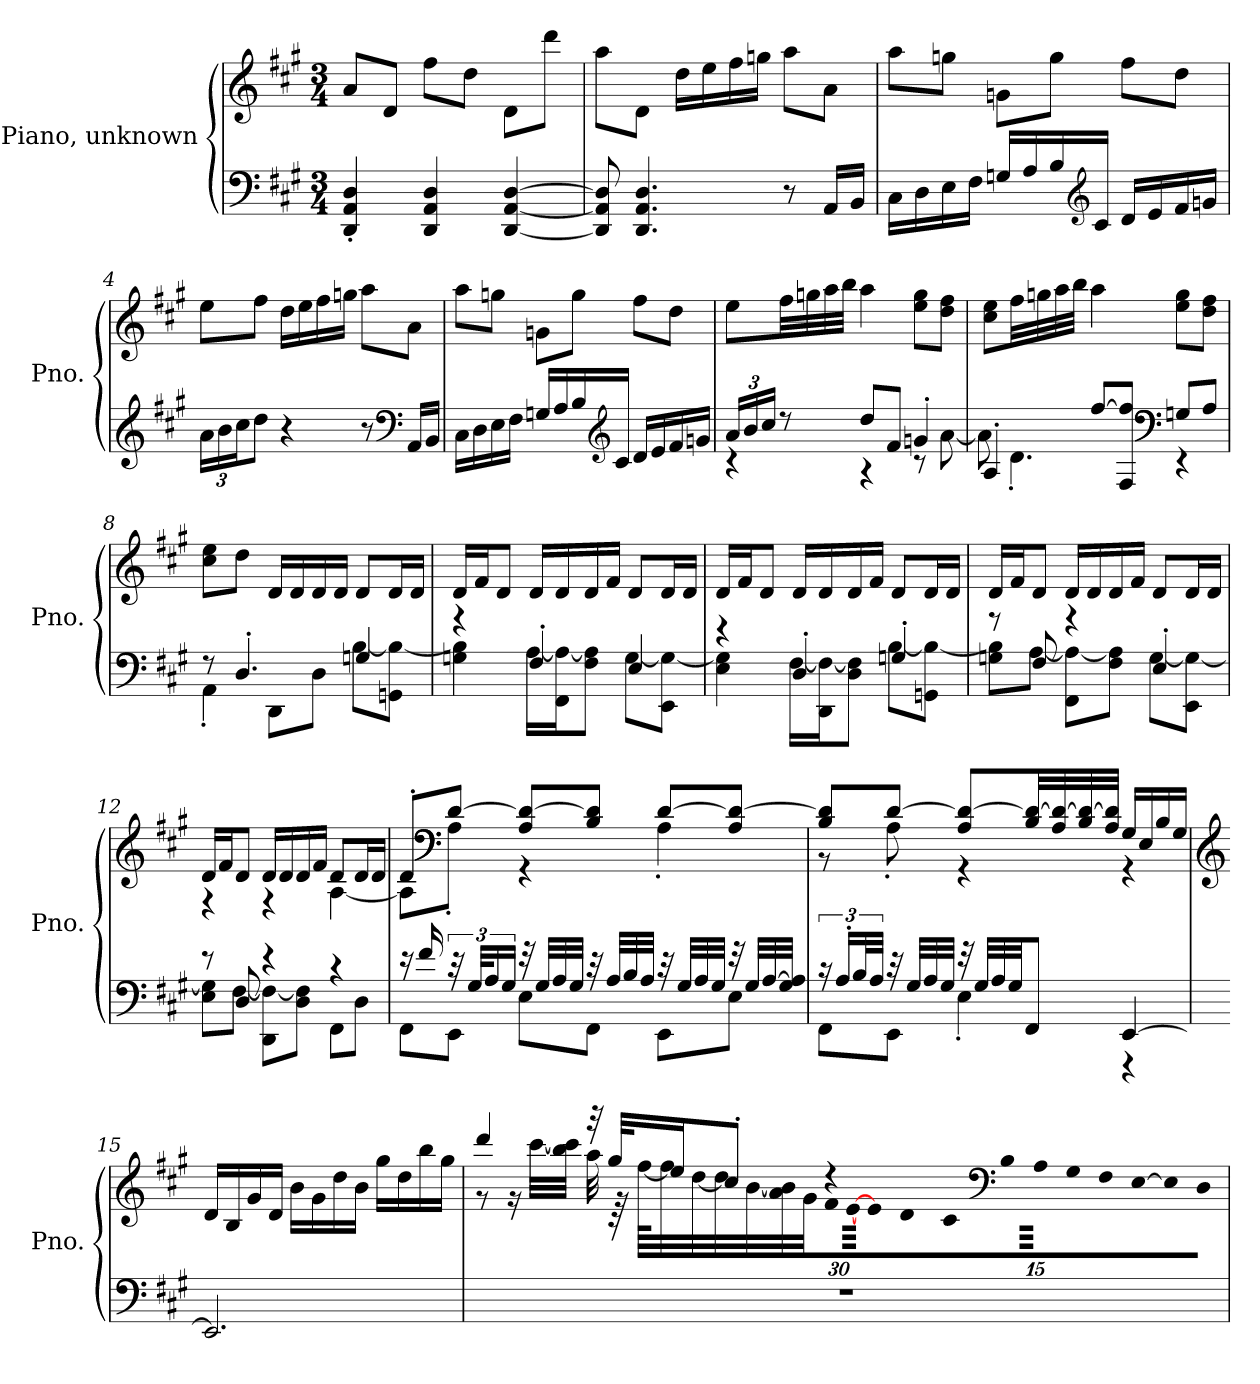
**kern	**kern
*part1	*part1
*staff2	*staff1
*I"Piano, unknown	*
*I'Pno.	*
*clefF4	*clefG2
*k[f#c#g#]	*k[f#c#g#]
*M3/4	*M3/4
*MM106	*MM106
=1	=1
4DD/' 4AA/' 4D/'	8a/L
.	8d/J
4DD/ 4AA/ 4D/	8ff#\L
.	8dd\J
[4DD/ [4AA/ [4D/	8d\L
.	8ddd\J
=2	=2
8DD/] 8AA/] 8D/]	8aa\L
4.DD/ 4.AA/ 4.D/	8d\J
.	16dd\LL
.	16ee\
.	16ff#\
.	16ggn\JJ
8r	8aa\L
16AA/LL	8a\J
16BB/JJ	.
=3	=3
16C#\LL	8aa\L
16D\	.
16E\	8ggn\J
16F#\JJ	.
16Gn/LL	8gn\L
16A/	.
16B/	8gg\J
*clefG2	*
16c#/JJ	.
16d/LL	8ff#\L
16e/	.
16f#/	8dd\J
16gn/JJ	.
!!LO:LB:g=z
=4	=4
*Xbrackettup	*
24a\LL	8ee\L
24b\	.
24cc#\J	.
8dd\J	8ff#\J
4r	16dd\LL
.	16ee\
.	16ff#\
.	16ggn\JJ
8r	8aa\L
*clefF4	*
16AA/LL	8a\J
16BB/JJ	.
=5	=5
16C#\LL	8aa\L
16D\	.
16E\	8ggn\J
16F#\JJ	.
16Gn/LL	8gn\L
16A/	.
16B/	8gg\J
*clefG2	*
16c#/JJ	.
16d/LL	8ff#\L
16e/	.
16f#/	8dd\J
16gn/JJ	.
=6	=6
*^	*
24a/LL	4r	8ee\L
24b/	.	.
24cc#/JJ	.	.
8r	.	32ff#\LL
.	.	32ggn\
.	.	32aa\
.	.	32bb\JJJ
8dd/L	4r	4aa\
8f#/J	.	.
4gn'/	8r	8ee\ 8gg\L
.	[8a\	8dd\ 8ff#\J
!!LO:LB:g=z
=7	=7	=7
4A'/	8a\]	8cc#\ 8ee\L
.	4.d'\	32ff#\LL
.	.	32ggn\
.	.	32aa\
.	.	32bb\JJJ
[8ff#/L	.	4aa\
8F#/ 8ff#/]J	.	.
*clefF4	*	*
8Gn/L	4r	8ee\ 8gg\L
8A/J	.	8dd\ 8ff#\J
=8	=8	=8
8r	4AA'\	8cc#\ 8ee\L
4.D'/	.	8dd\J
.	8DD\L	16d/LL
.	.	16d/
.	8D\J	16d/
.	.	16d/JJ
4Gn/	[8B\L	8d/L
.	8GGn\ 8B\_J	16d/L
.	.	16d/JJ
=9	=9	=9
4r	4Gn\ 4B\]	16d/LL
.	.	16f#/J
.	.	8d/J
4F#'/	[16A\LL	16d/LL
.	16FF#\ 16A\_J	16d/
.	8F#\ 8A\]J	16d/
.	.	16f#/JJ
4E/	[8G\L	8d/L
.	8EE\ 8G\_J	16d/L
.	.	16d/JJ
!!LO:LB:g=z
=10	=10	=10
4r	4E\ 4G\]	16d/LL
.	.	16f#/J
.	.	8d/J
4D'/	[16F#\LL	16d/LL
.	16DD\ 16F#\_J	16d/
.	8D\ 8F#\]J	16d/
.	.	16f#/JJ
4Gn'/	[8B\L	8d/L
.	8GGn\ 8B\_J	16d/L
.	.	16d/JJ
=11	=11	=11
8r	8Gn\ 8B\]L	16d/LL
.	.	16f#/J
8F#/	[8A\J	8d/J
4r	8FF#\ 8A\_L	16d/LL
.	.	16d/
.	8F#\ 8A\]J	16d/
.	.	16f#/JJ
4E'/	[8G\L	8d/L
.	8EE\ 8G\_J	16d/L
.	.	16d/JJ
=12	=12	=12
*	*	*^
8r	8E\ 8G\]L	16d/LL	4r
.	.	16f#/J	.
8D/	[8F#\J	8d/J	.
4r	8DD\ 8F#\_L	16d/LL	4r
.	.	16d/	.
.	8D\ 8F#\]J	16d/	.
.	.	16f#/JJ	.
4r	8FF#\L	8d/L	[4A\
.	8D\J	16d/L	.
.	.	16d/JJ	.
!!LO:LB:g=z	!!
=13	=13	=13	=13
16r	8FF#\L	8d'/L	8A\L]
16f#/	.	.	.
*	*	*clefF4	*
*brackettup	*	*	*
48r	8EE\J	[8d/J	8A'\J
48G#/KLL	.	.	.
24A/	.	.	.
24G#/JJ	.	.	.
32r	8E\L	8A/ 8d/_L	4r
32G#/LLL	.	.	.
32A/	.	.	.
32G#/JJJ	.	.	.
32r	8FF#\J	8B/ 8d/]J	.
32A/LLL	.	.	.
32B/	.	.	.
32A/JJJ	.	.	.
32r	8EE\L	[8d/L	4A'\
32G#/LLL	.	.	.
32A/	.	.	.
32G#/JJJ	.	.	.
32r	8E\J	8A/ 8d/_J	.
32G#/LLL	.	.	.
[32A/	.	.	.
32G#/ 32A/]JJJ	.	.	.
=14	=14	=14	=14
24r	8FF#\L	8B/ 8d/]L	8r
24A'/LL	.	.	.
48B/L	.	.	.
48A/JJJ	.	.	.
32r	8EE\J	[8d/J	8A'\
32G#/LLL	.	.	.
32A/	.	.	.
32G#/JJJ	.	.	.
32r	4E'\	8A/ 8d/_L	4r
32G#/LLL	.	.	.
32A/	.	.	.
32G#/JJ	.	.	.
8FF#/J	.	32B/ 32d/_LL	.
.	.	32A/ 32d/_	.
.	.	32B/ 32d/_	.
.	.	32A/ 32d/]JJJ	.
[4EE/	4r	16G#/LL	4r
.	.	16E/	.
.	.	16B/	.
.	.	16G#/JJ	.
*v	*v	*	*
*	*v	*v
!!LO:LB:g=z
=15	=15
*	*clefG2
2.EE/]	16d/LL
.	16B/
.	16g#/
.	16d/JJ
.	16b\LL
.	16g#\
.	16dd\
.	16b\JJ
.	16gg#\LL
.	16dd\
.	16bb\
.	16gg#\JJ
=16	=16
*	*^
2.r	4ddd/	8r
.	.	16r
.	.	[32ccc#\LLL
.	.	32bb\ 32ccc#\]JJJ
.	32r	32aa\
.	32gg#/KLL	64r
.	.	[64ff#\KLLL
.	16ee/J	32ff#\]
.	.	[32dd\
.	8cc#'/J	32dd\]
.	.	[32b\
.	.	32a\ 32b\]
.	.	32g#\
*	*	*Xbrackettup
!	!	!LO:N:vis=64
.	4r	960%17f#\L
!	!	!LO:N:vis=64
.	.	[960%17e\
.	.	1920ryy
!	!	!LO:N:vis=64
.	.	960%17e\]
!	!	!LO:N:vis=64
.	.	960%17d\
!	!	!LO:N:vis=64
.	.	960%17c#\
*	*clefF4	*
!	!	!LO:N:vis=64
.	.	960%17B\J
.	.	1920ryy
!	!	!LO:N:vis=32
.	.	640%23A\
!	!	!LO:N:vis=32
.	.	640%23G#\
!	!	!LO:N:vis=64
.	.	960%17F#\L
!	!	!LO:N:vis=64
.	.	[960%17E\
!	!	!LO:N:vis=64
.	.	960%17E\]
!	!	!LO:N:vis=64
.	.	960%17D\JJJJ
*	*v	*v
=	=
*-	*-
